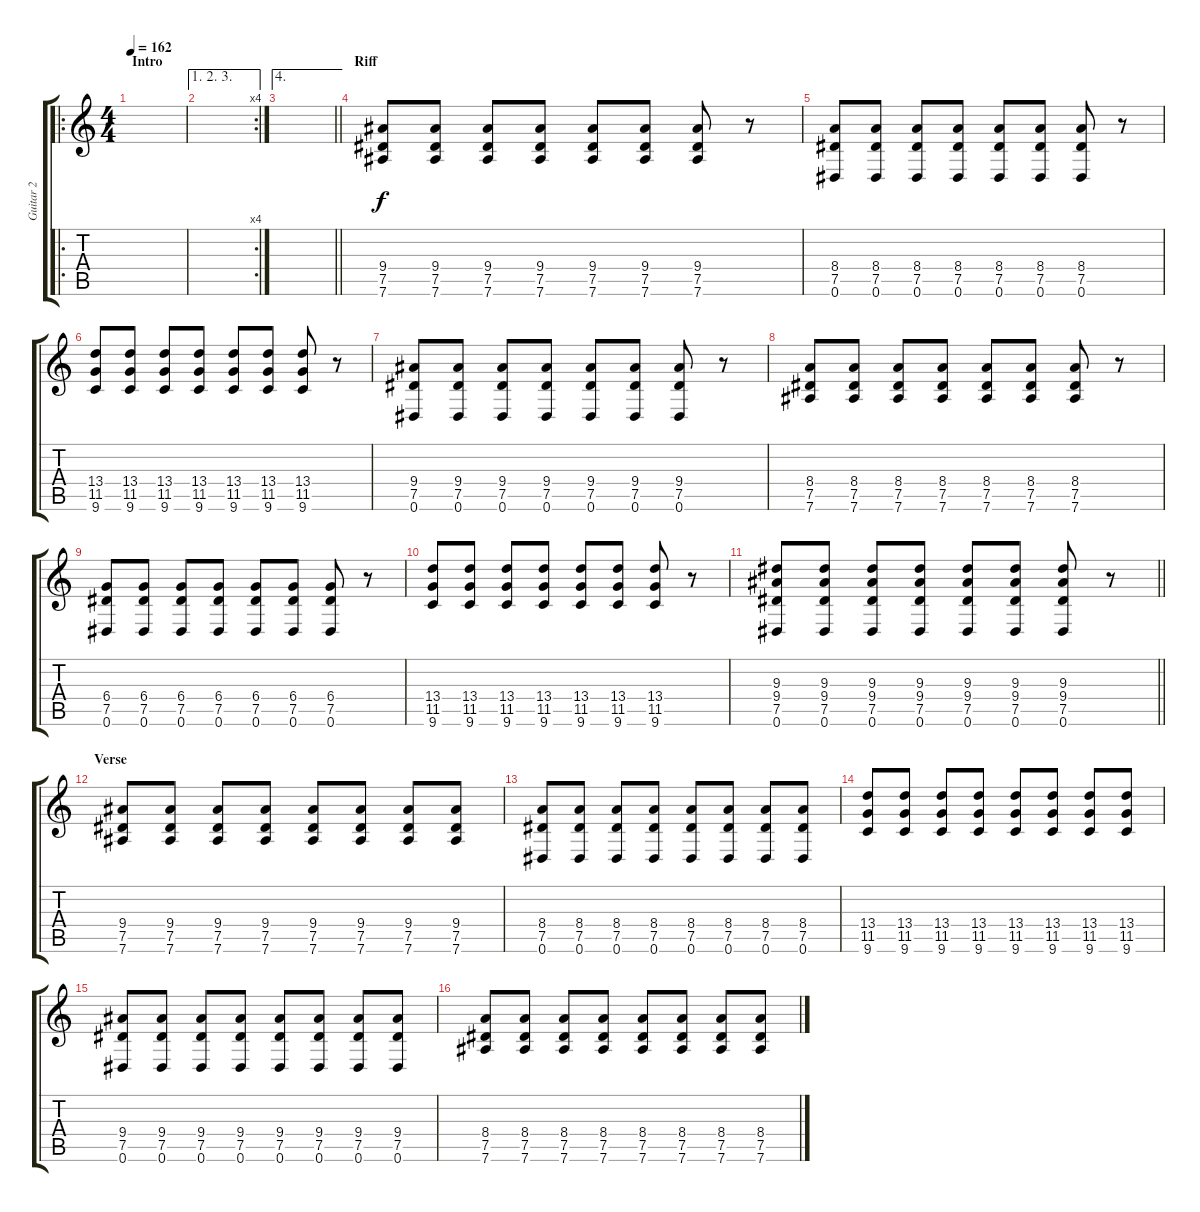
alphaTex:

\track ("Guitar 2" "Guitar 2") {instrument distortionguitar}
\staff {score tabs}
\tuning (Eb4 Bb3 Gb3 Db3 Ab2 Eb2) {hide}
\ro
\ts (4 4)
\section ("" "Intro")
\tempo 162
\clef g2
\ks c
|
\ae (1 2 3)
\rc 4
|
\ae 4
\barLineRight lightlight
|
\section ("" "Riff")
(9.4 7.5 7.6).8 (9.4 7.5 7.6).8 (9.4 7.5 7.6).8 (9.4 7.5 7.6).8 (9.4 7.5 7.6).8 (9.4 7.5 7.6).8 (9.4 7.5 7.6).8 r.8 |
(8.4 7.5 0.6).8 (8.4 7.5 0.6).8 (8.4 7.5 0.6).8 (8.4 7.5 0.6).8 (8.4 7.5 0.6).8 (8.4 7.5 0.6).8 (8.4 7.5 0.6).8 r.8 |
(13.4 11.5 9.6).8 (13.4 11.5 9.6).8 (13.4 11.5 9.6).8 (13.4 11.5 9.6).8 (13.4 11.5 9.6).8 (13.4 11.5 9.6).8 (13.4 11.5 9.6).8 r.8 |
(9.4 7.5 0.6).8 (9.4 7.5 0.6).8 (9.4 7.5 0.6).8 (9.4 7.5 0.6).8 (9.4 7.5 0.6).8 (9.4 7.5 0.6).8 (9.4 7.5 0.6).8 r.8 |
(8.4 7.5 7.6).8 (8.4 7.5 7.6).8 (8.4 7.5 7.6).8 (8.4 7.5 7.6).8 (8.4 7.5 7.6).8 (8.4 7.5 7.6).8 (8.4 7.5 7.6).8 r.8 |
(6.4 7.5 0.6).8 (6.4 7.5 0.6).8 (6.4 7.5 0.6).8 (6.4 7.5 0.6).8 (6.4 7.5 0.6).8 (6.4 7.5 0.6).8 (6.4 7.5 0.6).8 r.8 |
(13.4 11.5 9.6).8 (13.4 11.5 9.6).8 (13.4 11.5 9.6).8 (13.4 11.5 9.6).8 (13.4 11.5 9.6).8 (13.4 11.5 9.6).8 (13.4 11.5 9.6).8 r.8 |
\barLineRight lightlight
(9.3 9.4 7.5 0.6).8 (9.3 9.4 7.5 0.6).8 (9.3 9.4 7.5 0.6).8 (9.3 9.4 7.5 0.6).8 (9.3 9.4 7.5 0.6).8 (9.3 9.4 7.5 0.6).8 (9.3 9.4 7.5 0.6).8 r.8 |
\section ("" "Verse")
(9.4 7.5 7.6).8 (9.4 7.5 7.6).8 (9.4 7.5 7.6).8 (9.4 7.5 7.6).8 (9.4 7.5 7.6).8 (9.4 7.5 7.6).8 (9.4 7.5 7.6).8 (9.4 7.5 7.6).8 |
(8.4 7.5 0.6).8 (8.4 7.5 0.6).8 (8.4 7.5 0.6).8 (8.4 7.5 0.6).8 (8.4 7.5 0.6).8 (8.4 7.5 0.6).8 (8.4 7.5 0.6).8 (8.4 7.5 0.6).8 |
(13.4 11.5 9.6).8 (13.4 11.5 9.6).8 (13.4 11.5 9.6).8 (13.4 11.5 9.6).8 (13.4 11.5 9.6).8 (13.4 11.5 9.6).8 (13.4 11.5 9.6).8 (13.4 11.5 9.6).8 |
(9.4 7.5 0.6).8 (9.4 7.5 0.6).8 (9.4 7.5 0.6).8 (9.4 7.5 0.6).8 (9.4 7.5 0.6).8 (9.4 7.5 0.6).8 (9.4 7.5 0.6).8 (9.4 7.5 0.6).8 |
(8.4 7.5 7.6).8 (8.4 7.5 7.6).8 (8.4 7.5 7.6).8 (8.4 7.5 7.6).8 (8.4 7.5 7.6).8 (8.4 7.5 7.6).8 (8.4 7.5 7.6).8 (8.4 7.5 7.6).8
